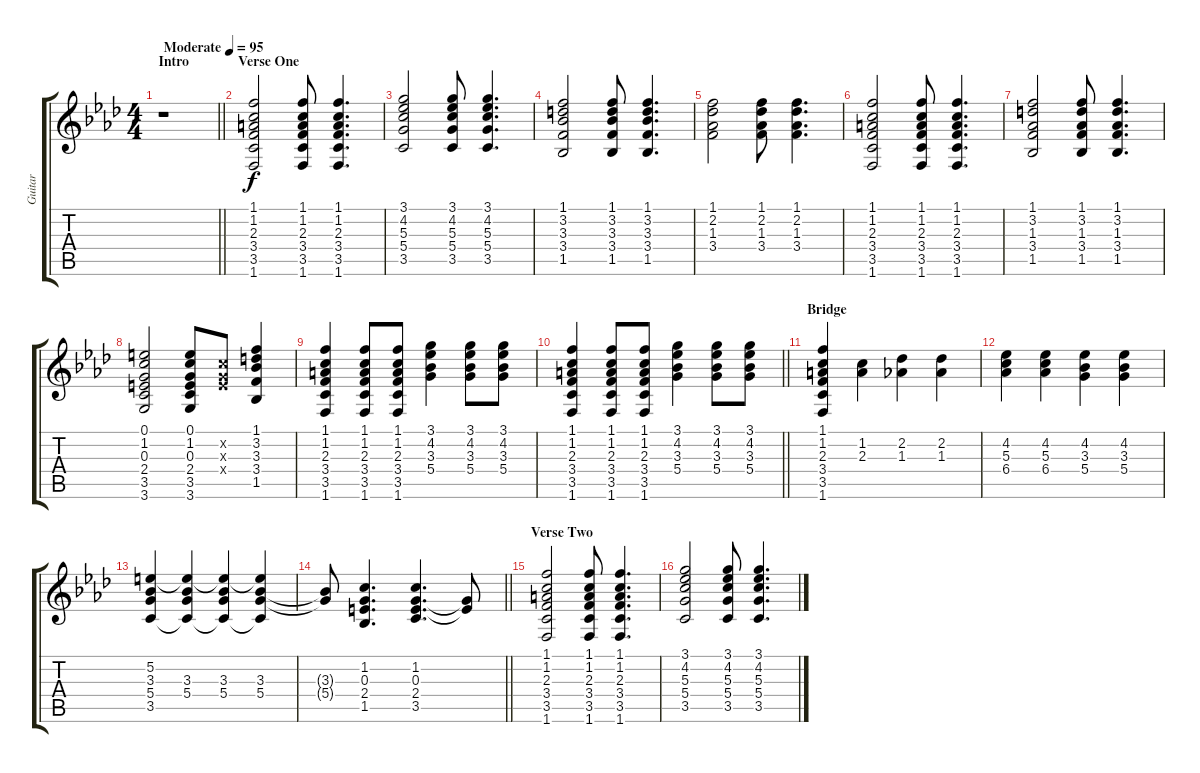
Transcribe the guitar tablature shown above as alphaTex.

\track ("Guitar" "Guitar") {instrument acousticguitarsteel}
\staff {score tabs}
\tuning (E4 B3 G3 D3 A2 E2) {hide}
\ts (4 4)
\section ("" "Intro")
\tempo (95 "Moderate")
\clef g2
\barLineRight lightlight
\ks ab
r.1{dy f instrument acousticguitarsteel} |
\section ("" "Verse One")
(1.1 1.2 2.3 3.4 3.5 1.6).2 (1.1 1.2 2.3 3.4 3.5 1.6).8 (1.1 1.2 2.3 3.4 3.5 1.6).4{d} |
(3.1 4.2 5.3 5.4 3.5).2 (3.1 4.2 5.3 5.4 3.5).8 (3.1 4.2 5.3 5.4 3.5).4{d} |
(1.1 3.2 3.3 3.4 1.5).2 (1.1 3.2 3.3 3.4 1.5).8 (1.1 3.2 3.3 3.4 1.5).4{d} |
(1.1 2.2 1.3 3.4).2 (1.1 2.2 1.3 3.4).8 (1.1 2.2 1.3 3.4).4{d} |
(1.1 1.2 2.3 3.4 3.5 1.6).2 (1.1 1.2 2.3 3.4 3.5 1.6).8 (1.1 1.2 2.3 3.4 3.5 1.6).4{d} |
(1.1 3.2 1.3 3.4 1.5).2 (1.1 3.2 1.3 3.4 1.5).8 (1.1 3.2 1.3 3.4 1.5).4{d} |
(0.1 1.2 0.3 2.4 3.5 3.6).2 (0.1 1.2 0.3 2.4 3.5 3.6).8 (1.2{x} 0.3{x} 2.4{x}).8 (1.1 3.2 3.3 3.4 1.5).4 |
(1.1 1.2 2.3 3.4 3.5 1.6).4 (1.1 1.2 2.3 3.4 3.5 1.6).8 (1.1 1.2 2.3 3.4 3.5 1.6).8 (3.1 4.2 3.3 5.4).4 (3.1 4.2 3.3 5.4).8 (3.1 4.2 3.3 5.4).8 |
\barLineRight lightlight
(1.1 1.2 2.3 3.4 3.5 1.6).4 (1.1 1.2 2.3 3.4 3.5 1.6).8 (1.1 1.2 2.3 3.4 3.5 1.6).8 (3.1 4.2 3.3 5.4).4 (3.1 4.2 3.3 5.4).8 (3.1 4.2 3.3 5.4).8 |
\section ("" "Bridge")
(1.1 1.2 2.3 3.4 3.5 1.6).4 (1.2 2.3).4 (2.2 1.3).4 (2.2 1.3).4 |
(4.2 5.3 6.4).4 (4.2 5.3 6.4).4 (4.2 3.3 5.4).4 (4.2 3.3 5.4).4 |
(5.2 3.3 5.4 3.5).4 (5.2{t} 3.3 5.4 3.5{t}).4 (5.2{t} 3.3 5.4 3.5{t}).4 (5.2{t} 3.3 5.4 3.5{t}).4 |
\barLineRight lightlight
(3.3{t} 5.4{t}).8 (1.2 0.3 2.4 1.5).4{d} (1.2 0.3 2.4 3.5).4{d} (0.3{t} 2.4{t}).8 |
\section ("" "Verse Two")
(1.1 1.2 2.3 3.4 3.5 1.6).2 (1.1 1.2 2.3 3.4 3.5 1.6).8 (1.1 1.2 2.3 3.4 3.5 1.6).4{d} |
(3.1 4.2 5.3 5.4 3.5).2 (3.1 4.2 5.3 5.4 3.5).8 (3.1 4.2 5.3 5.4 3.5).4{d}
